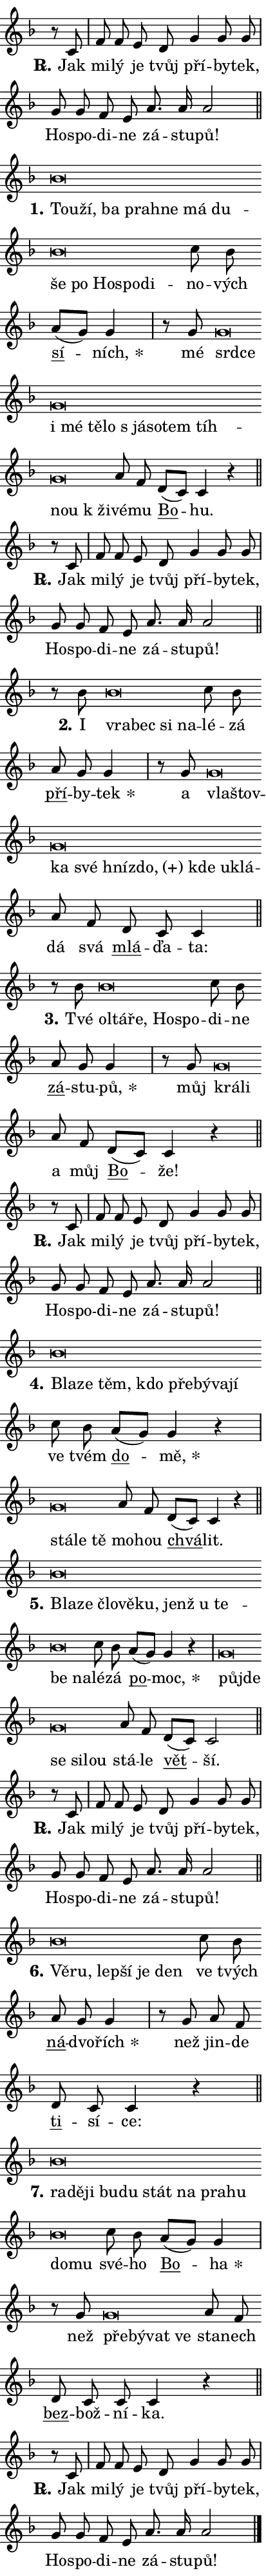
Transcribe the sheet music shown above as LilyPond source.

\version "2.24.0"
\header { tagline = "" }
\paper {
  indent = 0\cm
  top-margin = 0\cm
  right-margin = 0.13\cm % to fit lyric hyphens
  bottom-margin = 0\cm
  left-margin = 0\cm
  paper-width = 7\cm
  page-breaking = #ly:one-page-breaking
  system-system-spacing.basic-distance = #11
  score-system-spacing.basic-distance = #11
  ragged-last = ##f
}


%% Author: Thomas Morley
%% https://lists.gnu.org/archive/html/lilypond-user/2020-05/msg00002.html
#(define (line-position grob)
"Returns position of @var[grob} in current system:
   @code{'start}, if at first time-step
   @code{'end}, if at last time-step
   @code{'middle} otherwise
"
  (let* ((col (ly:item-get-column grob))
         (ln (ly:grob-object col 'left-neighbor))
         (rn (ly:grob-object col 'right-neighbor))
         (col-to-check-left (if (ly:grob? ln) ln col))
         (col-to-check-right (if (ly:grob? rn) rn col))
         (break-dir-left
           (and
             (ly:grob-property col-to-check-left 'non-musical #f)
             (ly:item-break-dir col-to-check-left)))
         (break-dir-right
           (and
             (ly:grob-property col-to-check-right 'non-musical #f)
             (ly:item-break-dir col-to-check-right))))
        (cond ((eqv? 1 break-dir-left) 'start)
              ((eqv? -1 break-dir-right) 'end)
              (else 'middle))))

#(define (tranparent-at-line-position vctor)
  (lambda (grob)
  "Relying on @code{line-position} select the relevant enry from @var{vctor}.
Used to determine transparency,"
    (case (line-position grob)
      ((end) (not (vector-ref vctor 0)))
      ((middle) (not (vector-ref vctor 1)))
      ((start) (not (vector-ref vctor 2))))))

noteHeadBreakVisibility =
#(define-music-function (break-visibility)(vector?)
"Makes @code{NoteHead}s transparent relying on @var{break-visibility}"
#{
  \override NoteHead.transparent =
    #(tranparent-at-line-position break-visibility)
#})

#(define delete-ledgers-for-transparent-note-heads
  (lambda (grob)
    "Reads whether a @code{NoteHead} is transparent.
If so this @code{NoteHead} is removed from @code{'note-heads} from
@var{grob}, which is supposed to be @code{LedgerLineSpanner}.
As a result ledgers are not printed for this @code{NoteHead}"
    (let* ((nhds-array (ly:grob-object grob 'note-heads))
           (nhds-list
             (if (ly:grob-array? nhds-array)
                 (ly:grob-array->list nhds-array)
                 '()))
           ;; Relies on the transparent-property being done before
           ;; Staff.LedgerLineSpanner.after-line-breaking is executed.
           ;; This is fragile ...
           (to-keep
             (remove
               (lambda (nhd)
                 (ly:grob-property nhd 'transparent #f))
               nhds-list)))
      ;; TODO find a better method to iterate over grob-arrays, similiar
      ;; to filter/remove etc for lists
      ;; For now rebuilt from scratch
      (set! (ly:grob-object grob 'note-heads)  '())
      (for-each
        (lambda (nhd)
          (ly:pointer-group-interface::add-grob grob 'note-heads nhd))
        to-keep))))

squashNotes = {
  \override NoteHead.X-extent = #'(-0.2 . 0.2)
  \override NoteHead.Y-extent = #'(-0.75 . 0)
  \override NoteHead.stencil =
    #(lambda (grob)
       (let ((pos (ly:grob-property grob 'staff-position)))
         (begin
           (if (< pos -7) (display "ERROR: Lower brevis then expected\n") (display "OK: Expected brevis position\n"))
           (if (<= pos -6) ly:text-interface::print ly:note-head::print))))
}
unSquashNotes = {
  \revert NoteHead.X-extent
  \revert NoteHead.Y-extent
  \revert NoteHead.stencil
}

hideNotes = \noteHeadBreakVisibility #begin-of-line-visible
unHideNotes = \noteHeadBreakVisibility #all-visible

% work-around for resetting accidentals
% https://lilypond.org/doc/v2.23/Documentation/notation/displaying-rhythms#unmetered-music
cadenzaMeasure = {
  \cadenzaOff
  \partial 1024 s1024
  \cadenzaOn
}

#(define-markup-command (accent layout props text) (markup?)
  "Underline accented syllable"
  (interpret-markup layout props
    #{\markup \override #'(offset . 4.3) \underline { #text }#}))

responsum = \markup \concat {
  "R" \hspace #-1.05 \path #0.1 #'((moveto 0 0.07) (lineto 0.9 0.8)) \hspace #0.05 "."
}

spaceSize = #0.6828661417322834 % exact space size for TeX Gyre Schola

\layout {
  \context {
    \Staff
    \remove "Time_signature_engraver"
    \override LedgerLineSpanner.after-line-breaking = #delete-ledgers-for-transparent-note-heads
  }
  \context {
    \Lyrics {
      \override LyricSpace.minimum-distance = \spaceSize
      \override LyricText.font-name = #"TeX Gyre Schola"
      \override LyricText.font-size = 1
      \override StanzaNumber.font-name = #"TeX Gyre Schola Bold"
      \override StanzaNumber.font-size = 1
    }
  }
  \context {
    \Score 
    \override NoteHead.text =
      #(lambda (grob) 
        (let ((pos (ly:grob-property grob 'staff-position)))
          #{\markup {
            \combine
              \halign #-0.55 \raise #(if (= pos -6) 0 0.5) \override #'(thickness . 2) \draw-line #'(3.2 . 0)
              \musicglyph "noteheads.sM1"
          }#}))
  }
}

% magnetic-lyrics.ily
%
%   written by
%     Jean Abou Samra <jean@abou-samra.fr>
%     Werner Lemberg <wl@gnu.org>
%
%   adapted by
%     Jiri Hon <jiri.hon@gmail.com>
%
% Version 2022-Apr-15

% https://www.mail-archive.com/lilypond-user@gnu.org/msg149350.html

#(define (Left_hyphen_pointer_engraver context)
   "Collect syllable-hyphen-syllable occurrences in lyrics and store
them in properties.  This engraver only looks to the left.  For
example, if the lyrics input is @code{foo -- bar}, it does the
following.

@itemize @bullet
@item
Set the @code{text} property of the @code{LyricHyphen} grob between
@q{foo} and @q{bar} to @code{foo}.

@item
Set the @code{left-hyphen} property of the @code{LyricText} grob with
text @q{foo} to the @code{LyricHyphen} grob between @q{foo} and
@q{bar}.
@end itemize

Use this auxiliary engraver in combination with the
@code{lyric-@/text::@/apply-@/magnetic-@/offset!} hook."
   (let ((hyphen #f)
         (text #f))
     (make-engraver
      (acknowledgers
       ((lyric-syllable-interface engraver grob source-engraver)
        (set! text grob)))
      (end-acknowledgers
       ((lyric-hyphen-interface engraver grob source-engraver)
        ;(when (not (grob::has-interface grob 'lyric-space-interface))
          (set! hyphen grob)));)
      ((stop-translation-timestep engraver)
       (when (and text hyphen)
         (ly:grob-set-object! text 'left-hyphen hyphen))
       (set! text #f)
       (set! hyphen #f)))))

#(define (lyric-text::apply-magnetic-offset! grob)
   "If the space between two syllables is less than the value in
property @code{LyricText@/.details@/.squash-threshold}, move the right
syllable to the left so that it gets concatenated with the left
syllable.

Use this function as a hook for
@code{LyricText@/.after-@/line-@/breaking} if the
@code{Left_@/hyphen_@/pointer_@/engraver} is active."
   (let ((hyphen (ly:grob-object grob 'left-hyphen #f)))
     (when hyphen
       (let ((left-text (ly:spanner-bound hyphen LEFT)))
         (when (grob::has-interface left-text 'lyric-syllable-interface)
           (let* ((common (ly:grob-common-refpoint grob left-text X))
                  (this-x-ext (ly:grob-extent grob common X))
                  (left-x-ext
                   (begin
                     ;; Trigger magnetism for left-text.
                     (ly:grob-property left-text 'after-line-breaking)
                     (ly:grob-extent left-text common X)))
                  ;; `delta` is the gap width between two syllables.
                  (delta (- (interval-start this-x-ext)
                            (interval-end left-x-ext)))
                  (details (ly:grob-property grob 'details))
                  (threshold (assoc-get 'squash-threshold details 0.2)))
             (when (< delta threshold)
               (let* (;; We have to manipulate the input text so that
                      ;; ligatures crossing syllable boundaries are not
                      ;; disabled.  For languages based on the Latin
                      ;; script this is essentially a beautification.
                      ;; However, for non-Western scripts it can be a
                      ;; necessity.
                      (lt (ly:grob-property left-text 'text))
                      (rt (ly:grob-property grob 'text))
                      (is-space (grob::has-interface hyphen 'lyric-space-interface))
                      (space (if is-space " " ""))
                      (extra-delta (if is-space spaceSize 0))
                      ;; Append new syllable.
                      (ltrt-space (if (and (string? lt) (string? rt))
                                (string-append lt space rt)
                                (make-concat-markup (list lt space rt))))
                      ;; Right-align `ltrt` to the right side.
                      (ltrt-space-markup (grob-interpret-markup
                               grob
                               (make-translate-markup
                                (cons (interval-length this-x-ext) 0)
                                (make-right-align-markup ltrt-space)))))
                 (begin
                   ;; Don't print `left-text`.
                   (ly:grob-set-property! left-text 'stencil #f)
                   ;; Set text and stencil (which holds all collected
                   ;; syllables so far) and shift it to the left.
                   (ly:grob-set-property! grob 'text ltrt-space)
                   (ly:grob-set-property! grob 'stencil ltrt-space-markup)
                   (ly:grob-translate-axis! grob (- (- delta extra-delta)) X))))))))))


#(define (lyric-hyphen::displace-bounds-first grob)
   ;; Make very sure this callback isn't triggered too early.
   (let ((left (ly:spanner-bound grob LEFT))
         (right (ly:spanner-bound grob RIGHT)))
     (ly:grob-property left 'after-line-breaking)
     (ly:grob-property right 'after-line-breaking)
     (ly:lyric-hyphen::print grob)))

squashThreshold = #0.4

\layout {
  \context {
    \Lyrics
    \consists #Left_hyphen_pointer_engraver
    \override LyricText.after-line-breaking =
      #lyric-text::apply-magnetic-offset!
    \override LyricHyphen.stencil = #lyric-hyphen::displace-bounds-first
    \override LyricText.details.squash-threshold = \squashThreshold
    \override LyricHyphen.minimum-distance = 0
    \override LyricHyphen.minimum-length = \squashThreshold
  }
}

squashText = \override LyricText.details.squash-threshold = 9999
unSquashText = \override LyricText.details.squash-threshold = \squashThreshold

leftText = \override LyricText.self-alignment-X = #LEFT
unLeftText = \revert LyricText.self-alignment-X

starOffset = #(lambda (grob) 
                (let ((x_offset (ly:self-alignment-interface::aligned-on-x-parent grob)))
                  (if (= x_offset 0) 0 (+ x_offset 1.2))))

star = #(define-music-function (syllable)(string?)
"Append star separator at the end of a syllable"
#{
  \once \override LyricText.X-offset = #starOffset
  \lyricmode { \markup {
    #syllable
    \override #'((font-name . "TeX Gyre Schola Bold")) \hspace #0.2 \lower #0.65 \larger "*"
  } }
#})

starAccent = #(define-music-function (syllable)(string?)
"Append star separator at the end of a syllable and make accent"
#{
  \once \override LyricText.X-offset = #starOffset
  \lyricmode { \markup {
    \accent #syllable
    \override #'((font-name . "TeX Gyre Schola Bold")) \hspace #0.2 \lower #0.65 \larger "*"
  } }
#})

breath = #(define-music-function (syllable)(string?)
"Append breathing indicator at the end of a syllable"
#{
  \lyricmode { \markup { #syllable "+" } }
#})

optionalBreath = #(define-music-function (syllable)(string?)
"Append optional breathing indicator at the end of a syllable"
#{
  \lyricmode { \markup { #syllable "(+)" } }
#})


\score {
    <<
        \new Voice = "melody" { \cadenzaOn \key f \major \relative { r8 c' \cadenzaMeasure \bar "|" f f e d \bar "" g4 g8 g \cadenzaMeasure \bar "|" g g f e \bar "" a8. a16 a2 \cadenzaMeasure \bar "||" \break } }
        \new Lyrics \lyricsto "melody" { \lyricmode { \set stanza = \responsum
Jak mi -- lý je tvůj pří -- by -- tek, Ho -- spo -- di -- ne zá -- stu -- pů! } }
    >>
    \layout {}
}

\score {
    <<
        \new Voice = "melody" { \cadenzaOn \key f \major \relative { \squashNotes bes'\breve*1/16 \hideNotes \breve*1/16 \bar "" \breve*1/16 \bar "" \breve*1/16 \bar "" \breve*1/16 \bar "" \breve*1/16 \bar "" \breve*1/16 \bar "" \breve*1/16 \bar "" \breve*1/16 \bar "" \breve*1/16 \bar "" \breve*1/16 \breve*1/16 \bar "" \unHideNotes \unSquashNotes c8 bes \bar "" a[( g)] g4 \cadenzaMeasure \bar "|" r8 g8 \squashNotes g\breve*1/16 \hideNotes \breve*1/16 \bar "" \breve*1/16 \bar "" \breve*1/16 \bar "" \breve*1/16 \bar "" \breve*1/16 \bar "" \breve*1/16 \bar "" \breve*1/16 \bar "" \breve*1/16 \bar "" \breve*1/16 \bar "" \breve*1/16 \breve*1/16 \bar "" \unHideNotes \unSquashNotes a8 f \bar "" d[( c)] c4 r \cadenzaMeasure \bar "||" \break } }
        \new Lyrics \lyricsto "melody" { \lyricmode { \set stanza = "1."
\leftText Tou -- \squashText ží, ba pra -- hne má du -- še po Ho -- spo -- di -- \unLeftText \unSquashText no -- vých \markup \accent sí -- \star ních, mé \leftText srd -- \squashText ce i mé tě -- lo "s já" -- so -- tem tíh -- nou "k ži" -- \unLeftText \unSquashText vé -- mu \markup \accent Bo -- hu. } }
    >>
    \layout {}
}

\score {
    <<
        \new Voice = "melody" { \cadenzaOn \key f \major \relative { r8 c' \cadenzaMeasure \bar "|" f f e d \bar "" g4 g8 g \cadenzaMeasure \bar "|" g g f e \bar "" a8. a16 a2 \cadenzaMeasure \bar "||" \break } }
        \new Lyrics \lyricsto "melody" { \lyricmode { \set stanza = \responsum
Jak mi -- lý je tvůj pří -- by -- tek, Ho -- spo -- di -- ne zá -- stu -- pů! } }
    >>
    \layout {}
}

\score {
    <<
        \new Voice = "melody" { \cadenzaOn \key f \major \relative { r8 bes'8 \squashNotes bes\breve*1/16 \hideNotes \breve*1/16 \bar "" \breve*1/16 \breve*1/16 \bar "" \unHideNotes \unSquashNotes c8 bes \bar "" a g g4 \cadenzaMeasure \bar "|" r8 g8 \squashNotes g\breve*1/16 \hideNotes \breve*1/16 \bar "" \breve*1/16 \bar "" \breve*1/16 \bar "" \breve*1/16 \bar "" \breve*1/16 \bar "" \breve*1/16 \bar "" \breve*1/16 \breve*1/16 \bar "" \unHideNotes \unSquashNotes a8 f \bar "" d c c4 \cadenzaMeasure \bar "||" \break } }
        \new Lyrics \lyricsto "melody" { \lyricmode { \set stanza = "2."
I \leftText vra -- \squashText bec si na -- \unLeftText \unSquashText lé -- zá \markup \accent pří -- by -- \star tek a \leftText vla -- \squashText štov -- ka své hníz -- \optionalBreath do, kde u -- klá -- \unLeftText \unSquashText dá svá \markup \accent mlá -- ďa -- ta: } }
    >>
    \layout {}
}

\score {
    <<
        \new Voice = "melody" { \cadenzaOn \key f \major \relative { r8 bes'8 \squashNotes bes\breve*1/16 \hideNotes \breve*1/16 \bar "" \breve*1/16 \bar "" \breve*1/16 \breve*1/16 \bar "" \unHideNotes \unSquashNotes c8 bes \bar "" a g g4 \cadenzaMeasure \bar "|" r8 g8 \squashNotes g\breve*1/16 \hideNotes \breve*1/16 \bar "" \unHideNotes \unSquashNotes a8 f \bar "" d[( c)] c4 r \cadenzaMeasure \bar "||" \break } }
        \new Lyrics \lyricsto "melody" { \lyricmode { \set stanza = "3."
Tvé \leftText ol -- \squashText tá -- ře, Ho -- spo -- \unLeftText \unSquashText di -- ne \markup \accent zá -- stu -- \star pů, můj \leftText krá -- \squashText li \unLeftText \unSquashText a můj \markup \accent Bo -- že! } }
    >>
    \layout {}
}

\score {
    <<
        \new Voice = "melody" { \cadenzaOn \key f \major \relative { r8 c' \cadenzaMeasure \bar "|" f f e d \bar "" g4 g8 g \cadenzaMeasure \bar "|" g g f e \bar "" a8. a16 a2 \cadenzaMeasure \bar "||" \break } }
        \new Lyrics \lyricsto "melody" { \lyricmode { \set stanza = \responsum
Jak mi -- lý je tvůj pří -- by -- tek, Ho -- spo -- di -- ne zá -- stu -- pů! } }
    >>
    \layout {}
}

\score {
    <<
        \new Voice = "melody" { \cadenzaOn \key f \major \relative { \squashNotes bes'\breve*1/16 \hideNotes \breve*1/16 \bar "" \breve*1/16 \bar "" \breve*1/16 \bar "" \breve*1/16 \bar "" \breve*1/16 \bar "" \breve*1/16 \breve*1/16 \bar "" \unHideNotes \unSquashNotes c8 bes \bar "" a[( g)] g4 r \cadenzaMeasure \bar "|" \squashNotes g\breve*1/16 \hideNotes \breve*1/16 \breve*1/16 \bar "" \unHideNotes \unSquashNotes a8 f \bar "" d[( c)] c4 r \cadenzaMeasure \bar "||" \break } }
        \new Lyrics \lyricsto "melody" { \lyricmode { \set stanza = "4."
\leftText Bla -- \squashText ze těm, kdo pře -- bý -- va -- jí \unLeftText \unSquashText ve tvém \markup \accent do -- \star mě, \leftText stá -- \squashText le tě \unLeftText \unSquashText mo -- hou \markup \accent chvá -- lit. } }
    >>
    \layout {}
}

\score {
    <<
        \new Voice = "melody" { \cadenzaOn \key f \major \relative { \squashNotes bes'\breve*1/16 \hideNotes \breve*1/16 \bar "" \breve*1/16 \bar "" \breve*1/16 \bar "" \breve*1/16 \bar "" \breve*1/16 \bar "" \breve*1/16 \bar "" \breve*1/16 \bar "" \breve*1/16 \breve*1/16 \bar "" \unHideNotes \unSquashNotes c8 bes \bar "" a[( g)] g4 r \cadenzaMeasure \bar "|" \squashNotes g\breve*1/16 \hideNotes \breve*1/16 \bar "" \breve*1/16 \bar "" \breve*1/16 \breve*1/16 \bar "" \unHideNotes \unSquashNotes a8 f \bar "" d[( c)] c2 \cadenzaMeasure \bar "||" \break } }
        \new Lyrics \lyricsto "melody" { \lyricmode { \set stanza = "5."
\leftText Bla -- \squashText ze člo -- vě -- ku, jenž u te -- be na -- \unLeftText \unSquashText lé -- zá \markup \accent po -- \star moc, \leftText půj -- \squashText de se si -- lou \unLeftText \unSquashText stá -- le \markup \accent vět -- ší. } }
    >>
    \layout {}
}

\score {
    <<
        \new Voice = "melody" { \cadenzaOn \key f \major \relative { r8 c' \cadenzaMeasure \bar "|" f f e d \bar "" g4 g8 g \cadenzaMeasure \bar "|" g g f e \bar "" a8. a16 a2 \cadenzaMeasure \bar "||" \break } }
        \new Lyrics \lyricsto "melody" { \lyricmode { \set stanza = \responsum
Jak mi -- lý je tvůj pří -- by -- tek, Ho -- spo -- di -- ne zá -- stu -- pů! } }
    >>
    \layout {}
}

\score {
    <<
        \new Voice = "melody" { \cadenzaOn \key f \major \relative { \squashNotes bes'\breve*1/16 \hideNotes \breve*1/16 \bar "" \breve*1/16 \bar "" \breve*1/16 \bar "" \breve*1/16 \breve*1/16 \bar "" \unHideNotes \unSquashNotes c8 bes \bar "" a g g4 \cadenzaMeasure \bar "|" r8 g8 a8 f \bar "" d c c4 r \cadenzaMeasure \bar "||" \break } }
        \new Lyrics \lyricsto "melody" { \lyricmode { \set stanza = "6."
\leftText Vě -- \squashText ru, lep -- ší je den \unLeftText \unSquashText ve tvých \markup \accent ná -- dvo -- \star řích než jin -- de \markup \accent ti -- sí -- ce: } }
    >>
    \layout {}
}

\score {
    <<
        \new Voice = "melody" { \cadenzaOn \key f \major \relative { \squashNotes bes'\breve*1/16 \hideNotes \breve*1/16 \bar "" \breve*1/16 \bar "" \breve*1/16 \bar "" \breve*1/16 \bar "" \breve*1/16 \bar "" \breve*1/16 \bar "" \breve*1/16 \bar "" \breve*1/16 \bar "" \breve*1/16 \breve*1/16 \bar "" \unHideNotes \unSquashNotes c8 bes \bar "" a[( g)] g4 \cadenzaMeasure \bar "|" r8 g8 \squashNotes g\breve*1/16 \hideNotes \breve*1/16 \bar "" \breve*1/16 \breve*1/16 \bar "" \unHideNotes \unSquashNotes a8 f \bar "" d c c c4 r \cadenzaMeasure \bar "||" \break } }
        \new Lyrics \lyricsto "melody" { \lyricmode { \set stanza = "7."
\leftText ra -- \squashText dě -- ji bu -- du stát na pra -- hu do -- mu \unLeftText \unSquashText své -- ho \markup \accent Bo -- \star ha než \leftText pře -- \squashText bý -- vat ve \unLeftText \unSquashText sta -- nech \markup \accent bez -- bož -- ní -- ka. } }
    >>
    \layout {}
}

\score {
    <<
        \new Voice = "melody" { \cadenzaOn \key f \major \relative { r8 c' \cadenzaMeasure \bar "|" f f e d \bar "" g4 g8 g \cadenzaMeasure \bar "|" g g f e \bar "" a8. a16 a2 \cadenzaMeasure \bar "||" \break } \bar "|." }
        \new Lyrics \lyricsto "melody" { \lyricmode { \set stanza = \responsum
Jak mi -- lý je tvůj pří -- by -- tek, Ho -- spo -- di -- ne zá -- stu -- pů! } }
    >>
    \layout {}
}
